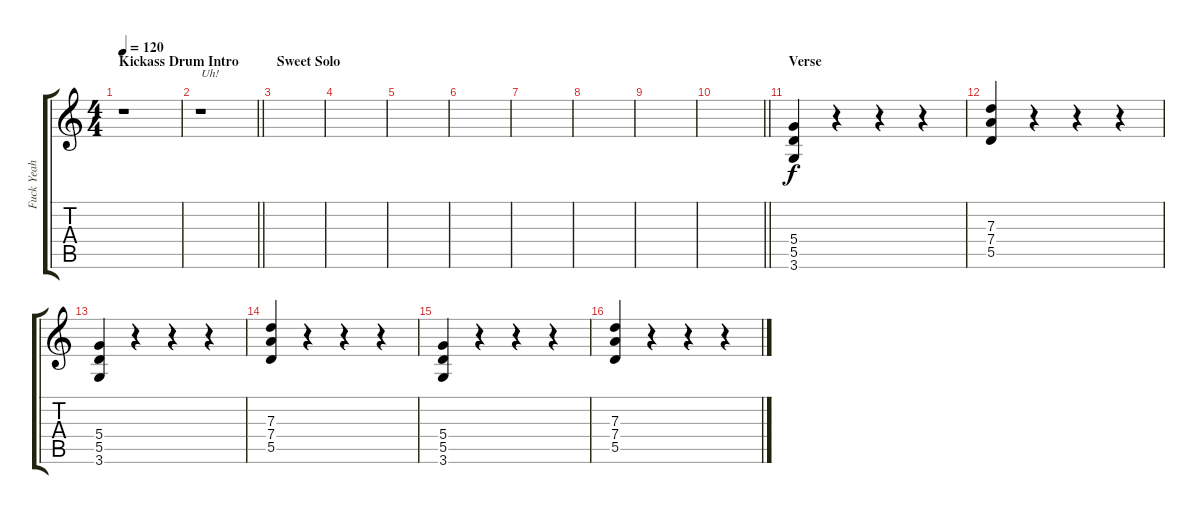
\track ("Fuck Yeah Rhythm Guitar" "Fuck Yeah ") {instrument distortionguitar}
\staff {score tabs}
\tuning (E4 B3 G3 D3 A2 E2) {hide}
\ts (4 4)
\section ("" "Kickass Drum Intro")
\tempo 120
\clef g2
\ks c
r.1{dy f instrument distortionguitar} |
\barLineRight lightlight
r.1{txt "Uh!"} |
\section ("" "Sweet Solo")
|
|
|
|
|
|
|
\barLineRight lightlight
|
\section ("" "Verse")
(5.4 5.5 3.6).4 r.4 r.4 r.4 |
(7.3 7.4 5.5).4 r.4 r.4 r.4 |
(5.4 5.5 3.6).4 r.4 r.4 r.4 |
(7.3 7.4 5.5).4 r.4 r.4 r.4 |
(5.4 5.5 3.6).4 r.4 r.4 r.4 |
(7.3 7.4 5.5).4 r.4 r.4 r.4
